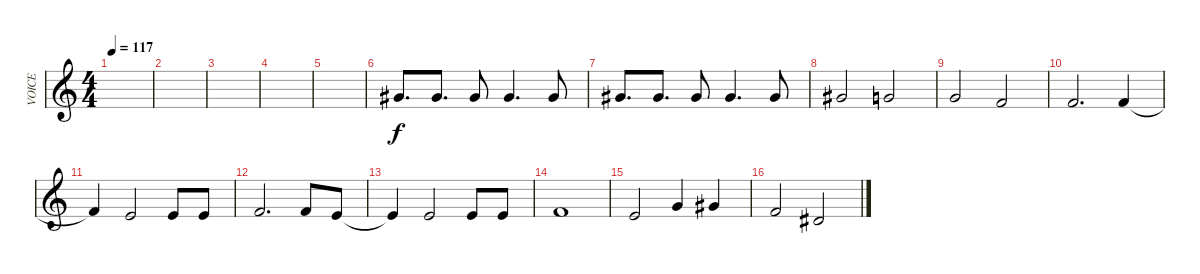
\track ("VOICE" "VOICE") {instrument clarinet}
\staff {score}
\tuning (E4 B3 G3 D3 A2 E2) {hide}
\ts (4 4)
\tempo 117
\clef g2
\ks c
|
|
|
|
|
13.3.8{d} 13.3.8{d} 13.3.8 13.3.4{d} 13.3.8 |
13.3.8{d} 13.3.8{d} 13.3.8 13.3.4{d} 13.3.8 |
13.3.2 12.3.2 |
12.3.2 10.3.2 |
10.3.2{d} 10.3.4 |
10.3{t}.4 9.3.2 9.3.8 9.3.8 |
10.3.2{d} 10.3.8 9.3.8 |
9.3{t}.4 9.3.2 9.3.8 9.3.8 |
10.3.1 |
9.3.2 12.3.4 13.3.4 |
10.3.2 8.3.2
